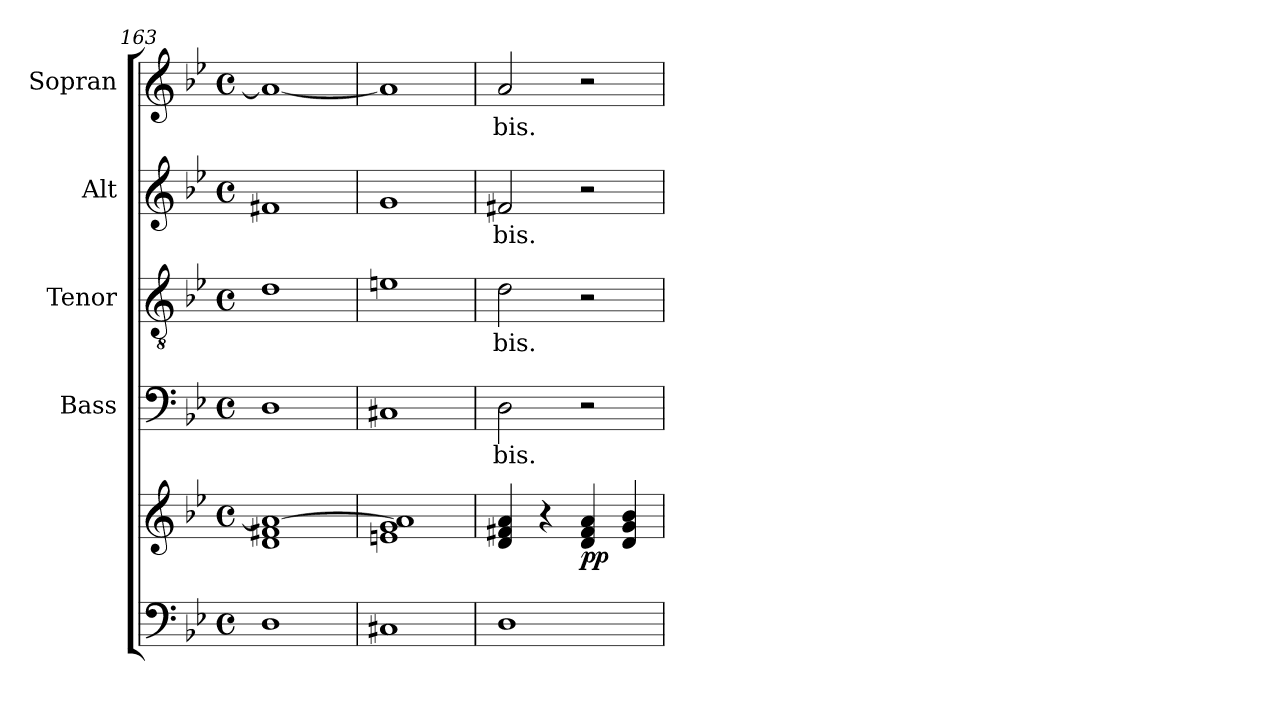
**kern	**kern	**dynam	**kern	**text	**kern	**text	**kern	**text	**kern	**text
*part5	*part5	*part5	*part4	*part4	*part3	*part3	*part2	*part2	*part1	*part1
*staff6	*staff5	*staff5/6	*staff4	*staff4	*staff3	*staff3	*staff2	*staff2	*staff1	*staff1
*	*	*	*I"Bass	*	*I"Tenor	*	*I"Alt	*	*I"Sopran	*
*	*	*	*I'B.	*	*I'T.	*	*I'A.	*	*I'S.	*
*clefF4	*clefG2	*	*clefF4	*	*clefGv2	*	*clefG2	*	*clefG2	*
*k[b-e-]	*k[b-e-]	*	*k[b-e-]	*	*k[b-e-]	*	*k[b-e-]	*	*k[b-e-]	*
*B-:	*B-:	*	*B-:	*	*B-:	*	*B-:	*	*B-:	*
*M4/4	*M4/4	*	*M4/4	*	*M4/4	*	*M4/4	*	*M4/4	*
*met(c)	*met(c)	*	*met(c)	*	*met(c)	*	*met(c)	*	*met(c)	*
=163	=163	=163	=163	=163	=163	=163	=163	=163	=163	=163
1D	1d 1f#X 1a_	.	1D	.	1d	.	1f#X	.	1a_	.
=164	=164	=164	=164	=164	=164	=164	=164	=164	=164	=164
1C#X	1en 1g 1a]	.	1C#X	.	1en	.	1g	.	1a]	.
=165	=165	=165	=165	=165	=165	=165	=165	=165	=165	=165
!	!	!	!	!LO:LY:b	!	!LO:LY:b	!	!LO:LY:b	!	!LO:LY:b
1D	4d/ 4f#X/ 4a/	.	2D\	-bis.	2d\	-bis.	2f#X/	-bis.	2a/	-bis.
.	4r	.	.	.	.	.	.	.	.	.
!	!	!LO:DY:b	!	!	!	!	!	!	!	!
.	4d/ 4f#/ 4a/	pp	2r	.	2r	.	2r	.	2r	.
.	4d/ 4g/ 4b-/	.	.	.	.	.	.	.	.	.
=	=	=	=	=	=	=	=	=	=	=
*-	*-	*-	*-	*-	*-	*-	*-	*-	*-	*-
